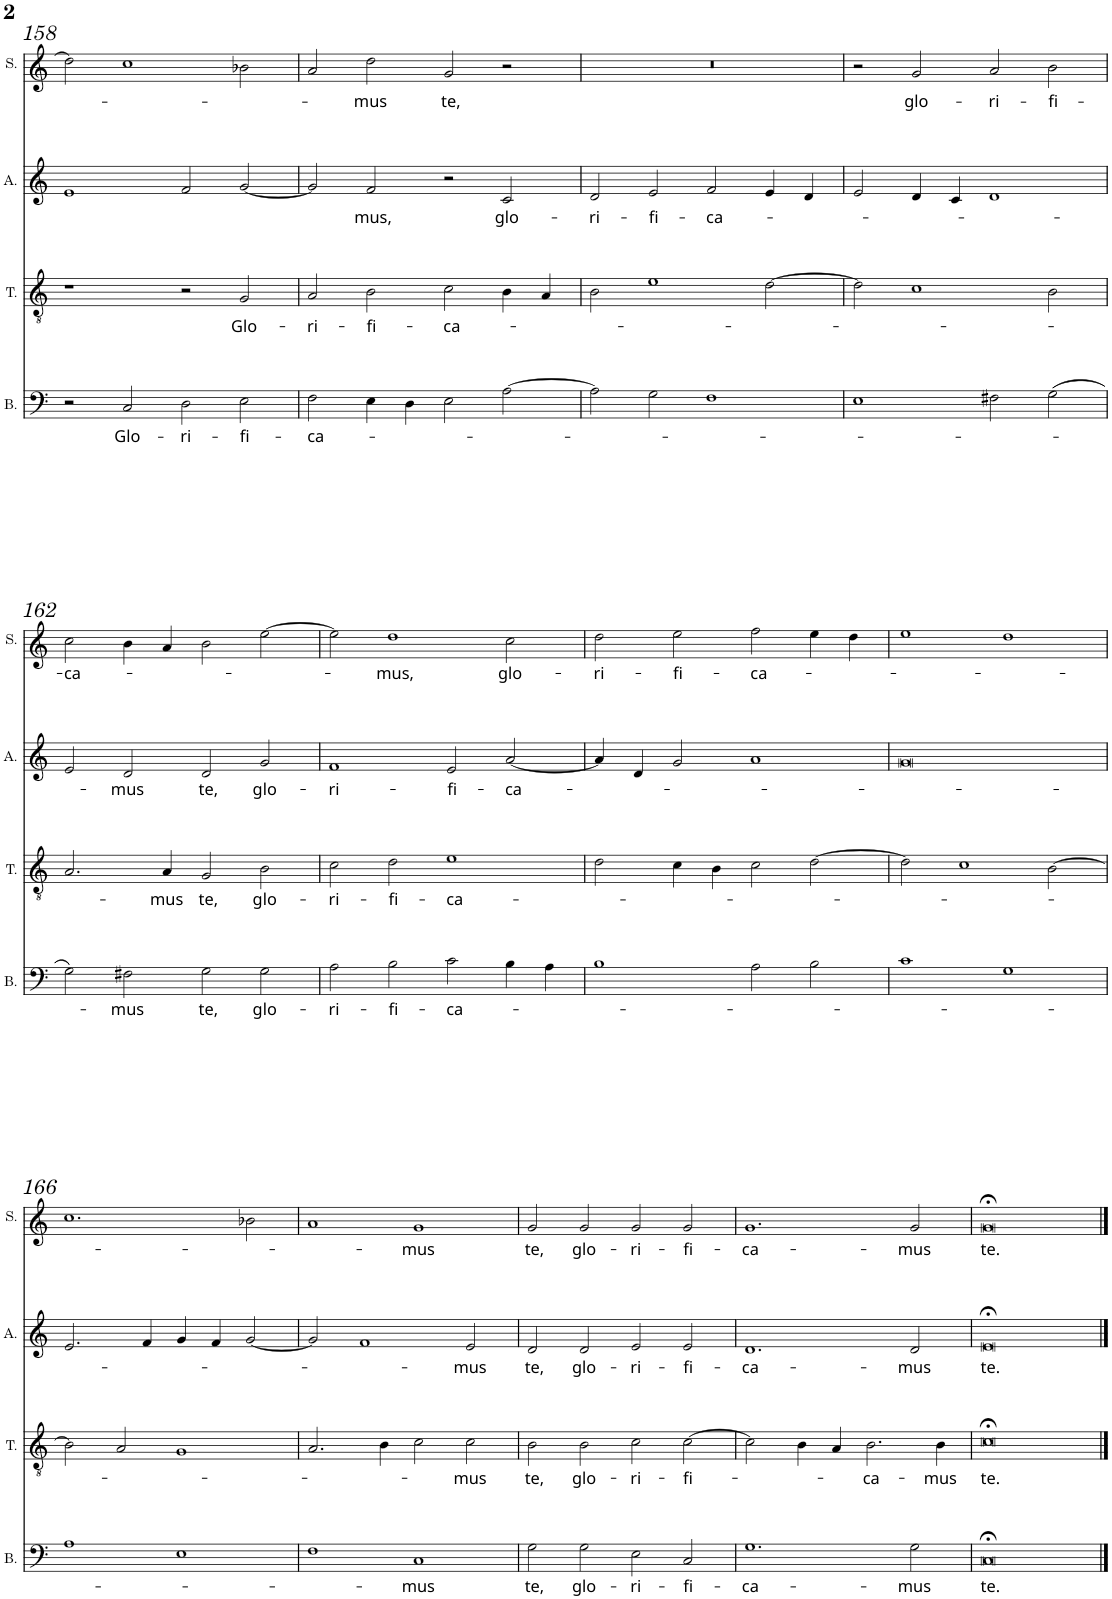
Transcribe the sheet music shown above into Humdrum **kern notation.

**kern	**text	**kern	**text	**kern	**text	**kern	**text
*part4	*part4	*part3	*part3	*part2	*part2	*part1	*part1
*staff4	*staff4	*staff3	*staff3	*staff2	*staff2	*staff1	*staff1
*I"Basse	*	*I"Tenor	*	*I"Alto	*	*I"Soprano	*
*I'B.	*	*I'T.	*	*I'A.	*	*I'S.	*
!!LO:PB:g=z
*clefF4	*	*clefGv2	*	*clefG2	*	*clefG2	*
*k[]	*	*k[]	*	*k[]	*	*k[]	*
*M2/1	*	*M2/1	*	*M2/1	*	*M2/1	*
=158	=158	=158	=158	=158	=158	=158	=158
2r	.	1r	.	1e	.	2dd\]	.
!	!LO:LY:b	!	!	!	!	!	!
2C/	Glo-	.	.	.	.	1cc	.
!	!LO:LY:b	!	!	!	!	!	!
2D\	-ri-	2r	.	2f/	.	.	.
!	!LO:LY:b	!	!LO:LY:b	!	!	!	!
2E\	-fi-	2G/	Glo-	[2g/	.	2b-X\	.
=159	=159	=159	=159	=159	=159	=159	=159
!	!LO:LY:b	!	!LO:LY:b	!	!	!	!
2F\	-ca-	2A/	-ri-	2g/]	.	2a/	.
!	!	!	!LO:LY:b	!	!LO:LY:b	!	!LO:LY:b
4E\	.	2B\	-fi-	2f/	-mus,	2dd\	-mus
4D\	.	.	.	.	.	.	.
!	!	!	!LO:LY:b	!	!	!	!LO:LY:b
2E\	.	2c\	-ca-	2r	.	2g/	te,
!	!	!	!	!	!LO:LY:b	!	!
[>2A\	.	4B\	.	2c/	glo-	2r	.
.	.	4A/	.	.	.	.	.
=160	=160	=160	=160	=160	=160	=160	=160
!	!	!	!	!	!LO:LY:b	!	!
2A\]	.	2B\	.	2d/	-ri-	0r	.
!	!	!	!	!	!LO:LY:b	!	!
2G\	.	1e	.	2e/	-fi-	.	.
!	!	!	!	!	!LO:LY:b	!	!
1F	.	.	.	2f/	-ca-	.	.
.	.	[2d\	.	4e/	.	.	.
.	.	.	.	4d/	.	.	.
=161	=161	=161	=161	=161	=161	=161	=161
1E	.	2d\]	.	2e/	.	2r	.
!	!	!	!	!	!	!	!LO:LY:b
.	.	1c	.	4d/	.	2g/	glo-
.	.	.	.	4c/	.	.	.
!	!	!	!	!	!	!	!LO:LY:b
2F#X\	.	.	.	1d	.	2a/	-ri-
!	!	!	!	!	!	!	!LO:LY:b
(>2G\	.	2B\	.	.	.	2b\	-fi-
!!LO:LB:g=z
=162	=162	=162	=162	=162	=162	=162	=162
!	!	!	!	!	!	!	!LO:LY:b
2G\)	.	2.A/	.	2e/	.	2cc\	-ca-
!	!LO:LY:b	!	!	!	!LO:LY:b	!	!
2F#X\	-mus	.	.	2d/	-mus	4b\	.
!	!	!	!LO:LY:b	!	!	!	!
.	.	4A/	-mus	.	.	4a/	.
!	!LO:LY:b	!	!LO:LY:b	!	!LO:LY:b	!	!
2G\	te,	2G/	te,	2d/	te,	2b\	.
!	!LO:LY:b	!	!LO:LY:b	!	!LO:LY:b	!	!
2G\	glo-	2B\	glo-	2g/	glo-	[>2ee\	.
=163	=163	=163	=163	=163	=163	=163	=163
!	!LO:LY:b	!	!LO:LY:b	!	!LO:LY:b	!	!
2A\	-ri-	2c\	-ri-	1f	-ri-	2ee\]	.
!	!LO:LY:b	!	!LO:LY:b	!	!	!	!LO:LY:b
2B\	-fi-	2d\	-fi-	.	.	1dd	-mus,
!	!LO:LY:b	!	!LO:LY:b	!	!LO:LY:b	!	!
2c\	-ca-	1e	-ca-	2e/	-fi-	.	.
!	!	!	!	!	!LO:LY:b	!	!LO:LY:b
4B\	.	.	.	[<2a/	-ca-	2cc\	glo-
4A\	.	.	.	.	.	.	.
=164	=164	=164	=164	=164	=164	=164	=164
!	!	!	!	!	!	!	!LO:LY:b
1B	.	2d\	.	4a/]	.	2dd\	-ri-
.	.	.	.	4d/	.	.	.
!	!	!	!	!	!	!	!LO:LY:b
.	.	4c\	.	2g/	.	2ee\	-fi-
.	.	4B\	.	.	.	.	.
!	!	!	!	!	!	!	!LO:LY:b
2A\	.	2c\	.	1a	.	2ff\	-ca-
2B\	.	[>2d\	.	.	.	4ee\	.
.	.	.	.	.	.	4dd\	.
=165	=165	=165	=165	=165	=165	=165	=165
1c	.	2d\]	.	0g	.	1ee	.
.	.	1c	.	.	.	.	.
1G	.	.	.	.	.	1dd	.
.	.	[2B\	.	.	.	.	.
!!LO:LB:g=z
=166	=166	=166	=166	=166	=166	=166	=166
1A	.	2B\]	.	2.e/	.	1.cc	.
.	.	2A/	.	.	.	.	.
.	.	.	.	4f/	.	.	.
1E	.	1G	.	4g/	.	.	.
.	.	.	.	4f/	.	.	.
.	.	.	.	[<2g/	.	2b-X\	.
=167	=167	=167	=167	=167	=167	=167	=167
1F	.	2.A/	.	2g/]	.	1a	.
.	.	.	.	1f	.	.	.
.	.	4B\	.	.	.	.	.
!	!LO:LY:b	!	!	!	!	!	!LO:LY:b
1C	-mus	2c\	.	.	.	1g	-mus
!	!	!	!LO:LY:b	!	!LO:LY:b	!	!
.	.	2c\	-mus	2e/	-mus	.	.
=168	=168	=168	=168	=168	=168	=168	=168
!	!LO:LY:b	!	!LO:LY:b	!	!LO:LY:b	!	!LO:LY:b
2G\	te,	2B\	te,	2d/	te,	2g/	te,
!	!LO:LY:b	!	!LO:LY:b	!	!LO:LY:b	!	!LO:LY:b
2G\	glo-	2B\	glo-	2d/	glo-	2g/	glo-
!	!LO:LY:b	!	!LO:LY:b	!	!LO:LY:b	!	!LO:LY:b
2E\	-ri-	2c\	-ri-	2e/	-ri-	2g/	-ri-
!	!LO:LY:b	!	!LO:LY:b	!	!LO:LY:b	!	!LO:LY:b
2C/	-fi-	[>2c\	-fi-	2e/	-fi-	2g/	-fi-
=169	=169	=169	=169	=169	=169	=169	=169
!	!LO:LY:b	!	!	!	!LO:LY:b	!	!LO:LY:b
1.G	-ca-	2c\]	.	1.d	-ca-	1.g	-ca-
.	.	4B\	.	.	.	.	.
.	.	4A/	.	.	.	.	.
!	!	!	!LO:LY:b	!	!	!	!
.	.	2.B\	-ca-	.	.	.	.
!	!LO:LY:b	!	!	!	!LO:LY:b	!	!LO:LY:b
2G\	-mus	.	.	2d/	-mus	2g/	-mus
!	!	!	!LO:LY:b	!	!	!	!
.	.	4B\	-mus	.	.	.	.
=170	=170	=170	=170	=170	=170	=170	=170
!	!LO:LY:b	!	!LO:LY:b	!	!LO:LY:b	!	!LO:LY:b
0C;<	te.	0c;<	te.	0e;<	te.	0g;<	te.
==	==	==	==	==	==	==	==
*-	*-	*-	*-	*-	*-	*-	*-
